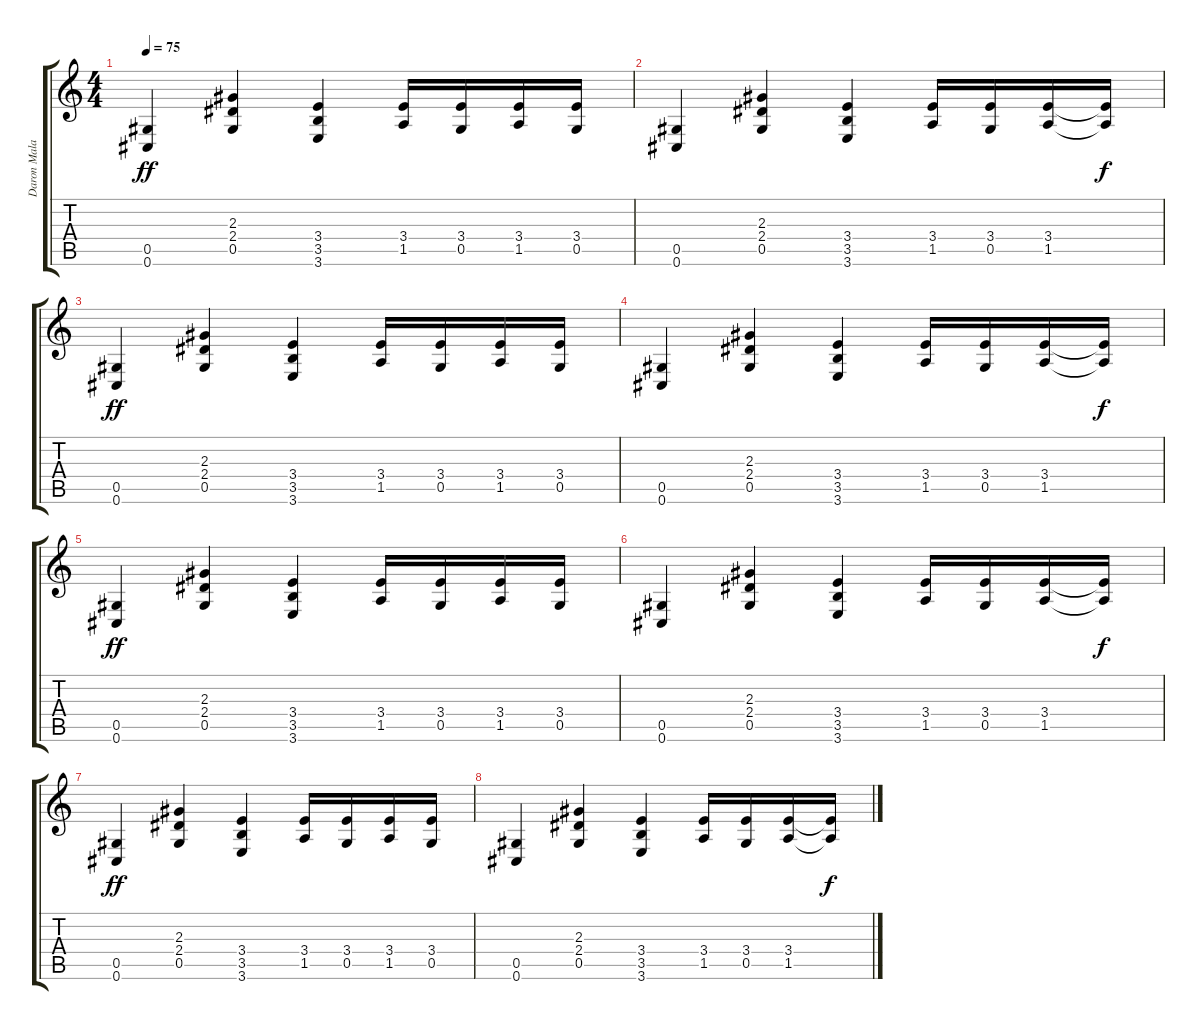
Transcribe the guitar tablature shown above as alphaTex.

\track ("Daron Malakian" "Daron Mala") {instrument distortionguitar}
\staff {score tabs}
\tuning (Eb4 Bb3 Gb3 Db3 Ab2 Db2) {hide}
\ts (4 4)
\tempo 75
\clef g2
\ks c
(0.5 0.6).4{dy ff} (2.3 2.4 0.5).4 (3.4 3.5 3.6).4 (3.4 1.5).16 (3.4 0.5).16 (3.4 1.5).16 (3.4 0.5).16 |
(0.5 0.6).4 (2.3 2.4 0.5).4 (3.4 3.5 3.6).4 (3.4 1.5).16 (3.4 0.5).16 (3.4 1.5).16 (3.4{t} 1.5{t}).16{dy f} |
(0.5 0.6).4{dy ff} (2.3 2.4 0.5).4 (3.4 3.5 3.6).4 (3.4 1.5).16 (3.4 0.5).16 (3.4 1.5).16 (3.4 0.5).16 |
(0.5 0.6).4 (2.3 2.4 0.5).4 (3.4 3.5 3.6).4 (3.4 1.5).16 (3.4 0.5).16 (3.4 1.5).16 (3.4{t} 1.5{t}).16{dy f} |
(0.5 0.6).4{dy ff} (2.3 2.4 0.5).4 (3.4 3.5 3.6).4 (3.4 1.5).16 (3.4 0.5).16 (3.4 1.5).16 (3.4 0.5).16 |
(0.5 0.6).4 (2.3 2.4 0.5).4 (3.4 3.5 3.6).4 (3.4 1.5).16 (3.4 0.5).16 (3.4 1.5).16 (3.4{t} 1.5{t}).16{dy f} |
(0.5 0.6).4{dy ff} (2.3 2.4 0.5).4 (3.4 3.5 3.6).4 (3.4 1.5).16 (3.4 0.5).16 (3.4 1.5).16 (3.4 0.5).16 |
(0.5 0.6).4 (2.3 2.4 0.5).4 (3.4 3.5 3.6).4 (3.4 1.5).16 (3.4 0.5).16 (3.4 1.5).16 (3.4{t} 1.5{t}).16{dy f}
